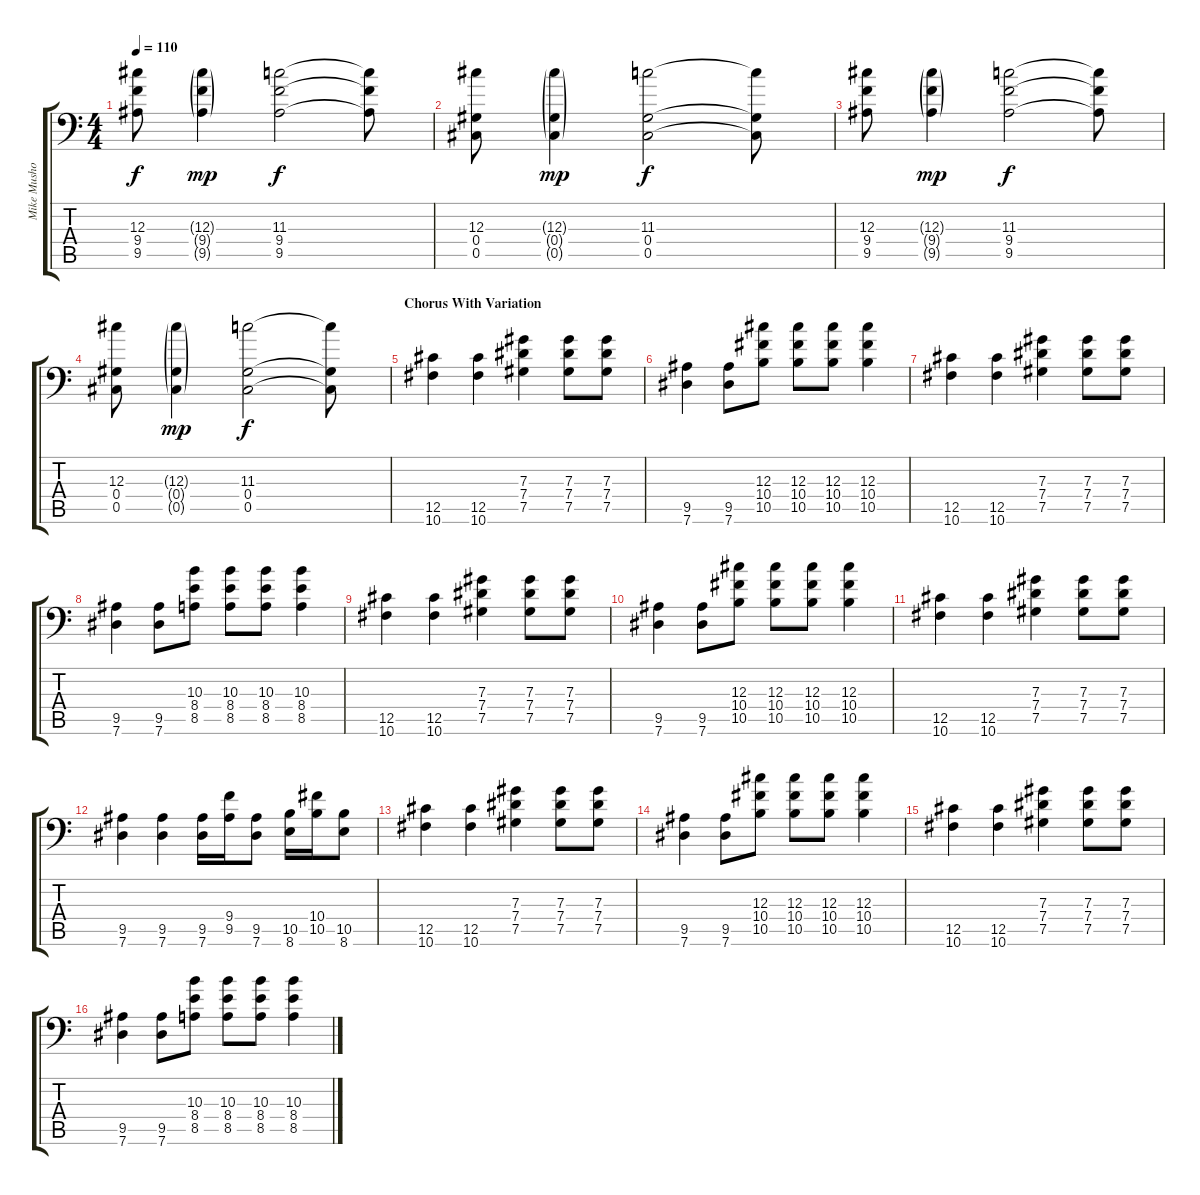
\track ("Mike Mushok" "Mike Musho") {instrument electricguitarclean}
\staff {score tabs}
\tuning (Bb3 Gb3 Db3 Ab2 Db2 Ab1) {hide}
\ts (4 4)
\tempo 110
\clef f4
\ks c
(12.3 9.4 9.5).8{dy f} (12.3{g} 9.4{g} 9.5{g}).4{dy mp} (11.3 9.4 9.5).2{dy f} (11.3{t} 9.4{t} 9.5{t}).8 |
(12.3 0.4 0.5).8 (12.3{g} 0.4{g} 0.5{g}).4{dy mp} (11.3 0.4 0.5).2{dy f} (11.3{t} 0.4{t} 0.5{t}).8 |
(12.3 9.4 9.5).8 (12.3{g} 9.4{g} 9.5{g}).4{dy mp} (11.3 9.4 9.5).2{dy f} (11.3{t} 9.4{t} 9.5{t}).8 |
(12.3 0.4 0.5).8 (12.3{g} 0.4{g} 0.5{g}).4{dy mp} (11.3 0.4 0.5).2{dy f} (11.3{t} 0.4{t} 0.5{t}).8 |
\section ("" "Chorus With Variation")
(12.5 10.6).4{volume 15 instrument distortionguitar} (12.5 10.6).4 (7.3 7.4 7.5).4 (7.3 7.4 7.5).8 (7.3 7.4 7.5).8 |
(9.5 7.6).4 (9.5 7.6).8 (12.3 10.4 10.5).8 (12.3 10.4 10.5).8 (12.3 10.4 10.5).8 (12.3 10.4 10.5).4 |
(12.5 10.6).4 (12.5 10.6).4 (7.3 7.4 7.5).4 (7.3 7.4 7.5).8 (7.3 7.4 7.5).8 |
(9.5 7.6).4 (9.5 7.6).8 (10.3 8.4 8.5).8 (10.3 8.4 8.5).8 (10.3 8.4 8.5).8 (10.3 8.4 8.5).4 |
(12.5 10.6).4 (12.5 10.6).4 (7.3 7.4 7.5).4 (7.3 7.4 7.5).8 (7.3 7.4 7.5).8 |
(9.5 7.6).4 (9.5 7.6).8 (12.3 10.4 10.5).8 (12.3 10.4 10.5).8 (12.3 10.4 10.5).8 (12.3 10.4 10.5).4 |
(12.5 10.6).4 (12.5 10.6).4 (7.3 7.4 7.5).4 (7.3 7.4 7.5).8 (7.3 7.4 7.5).8 |
(9.5 7.6).4 (9.5 7.6).4 (9.5 7.6).16 (9.4 9.5).16 (9.5 7.6).8 (10.5 8.6).16 (10.4 10.5).16 (10.5 8.6).8 |
(12.5 10.6).4 (12.5 10.6).4 (7.3 7.4 7.5).4 (7.3 7.4 7.5).8 (7.3 7.4 7.5).8 |
(9.5 7.6).4 (9.5 7.6).8 (12.3 10.4 10.5).8 (12.3 10.4 10.5).8 (12.3 10.4 10.5).8 (12.3 10.4 10.5).4 |
(12.5 10.6).4 (12.5 10.6).4 (7.3 7.4 7.5).4 (7.3 7.4 7.5).8 (7.3 7.4 7.5).8 |
(9.5 7.6).4 (9.5 7.6).8 (10.3 8.4 8.5).8 (10.3 8.4 8.5).8 (10.3 8.4 8.5).8 (10.3 8.4 8.5).4
